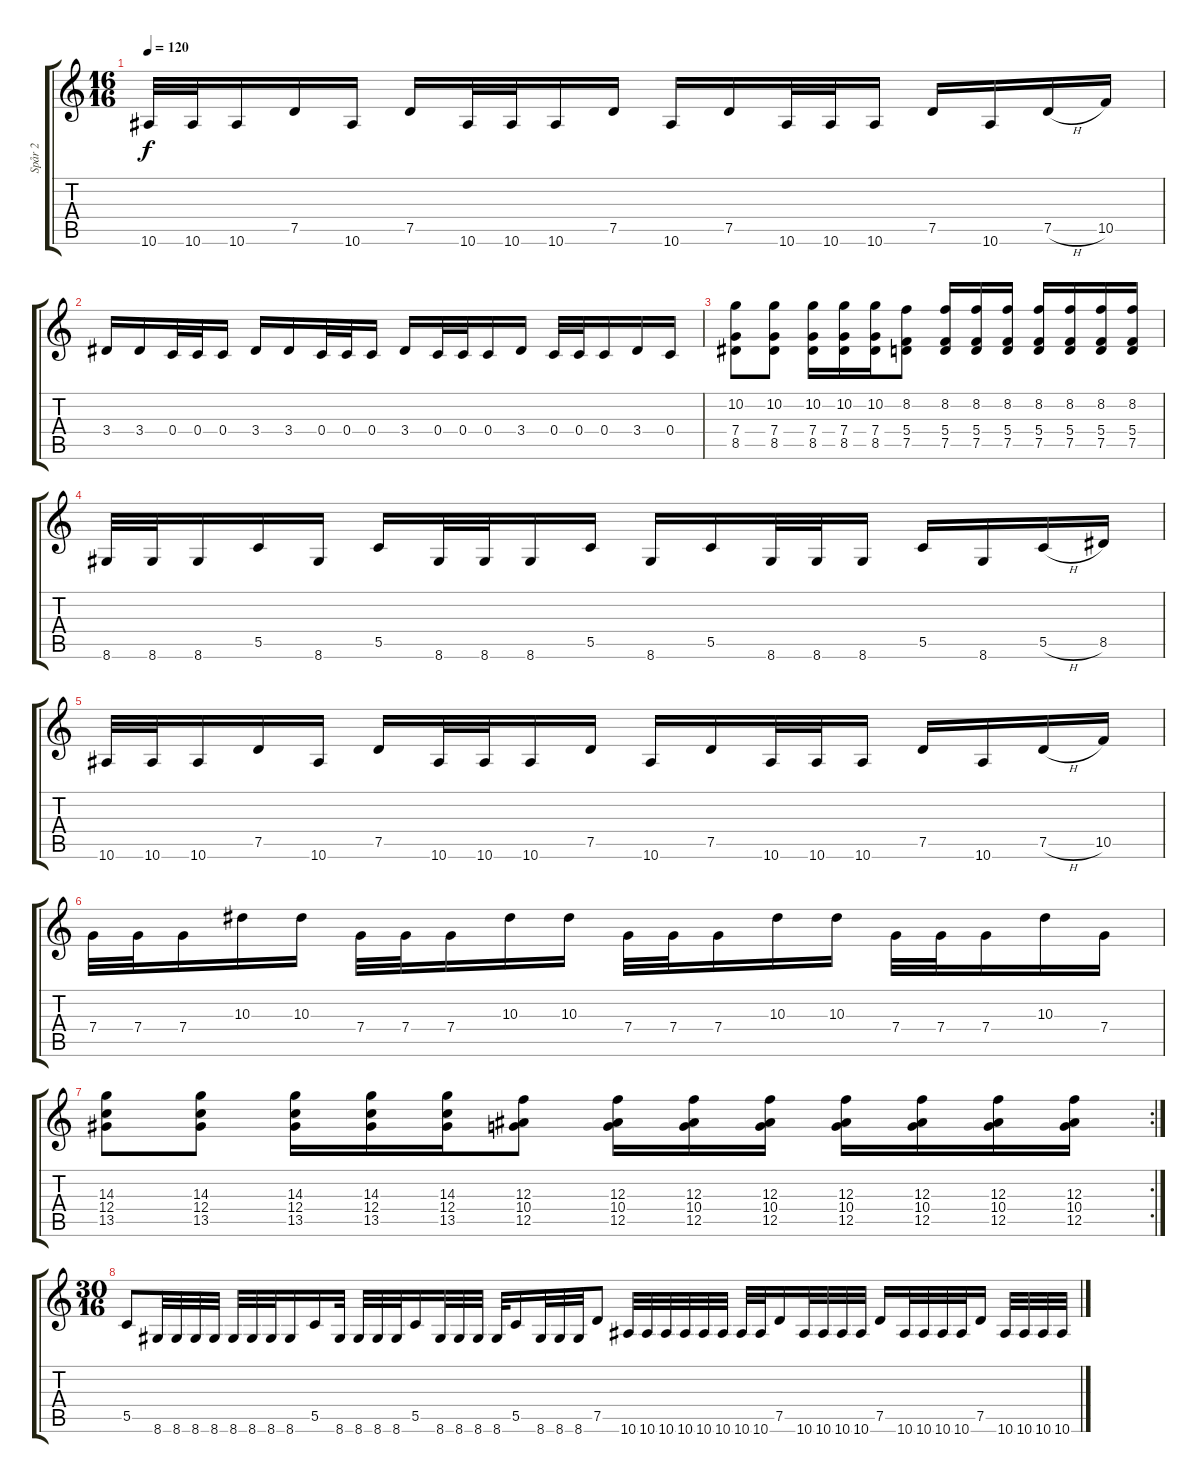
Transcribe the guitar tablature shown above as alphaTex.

\track ("Spår 2" "Spår 2") {instrument distortionguitar}
\staff {score tabs}
\tuning (D4 A3 F3 C3 G2 C2) {hide}
\ts (16 16)
\tempo 120
\clef g2
\ks c
10.6.32{dy f} 10.6.32 10.6.16 7.5.16 10.6.16 7.5.16 10.6.32 10.6.32 10.6.16 7.5.16 10.6.16 7.5.16 10.6.32 10.6.32 10.6.16 7.5.16 10.6.16 7.5{h}.16 10.5.16 |
3.4.16 3.4.16 0.4.32 0.4.32 0.4.16 3.4.16 3.4.16 0.4.32 0.4.32 0.4.16 3.4.16 0.4.32 0.4.32 0.4.16 3.4.16 0.4.32 0.4.32 0.4.16 3.4.16 0.4.16 |
(10.2 7.4 8.5).8 (10.2 7.4 8.5).8 (10.2 7.4 8.5).16 (10.2 7.4 8.5).16 (10.2 7.4 8.5).16 (8.2 5.4 7.5).8 (8.2 5.4 7.5).16 (8.2 5.4 7.5).16 (8.2 5.4 7.5).16 (8.2 5.4 7.5).16 (8.2 5.4 7.5).16 (8.2 5.4 7.5).16 (8.2 5.4 7.5).16 |
8.6.32 8.6.32 8.6.16 5.5.16 8.6.16 5.5.16 8.6.32 8.6.32 8.6.16 5.5.16 8.6.16 5.5.16 8.6.32 8.6.32 8.6.16 5.5.16 8.6.16 5.5{h}.16 8.5.16 |
10.6.32 10.6.32 10.6.16 7.5.16 10.6.16 7.5.16 10.6.32 10.6.32 10.6.16 7.5.16 10.6.16 7.5.16 10.6.32 10.6.32 10.6.16 7.5.16 10.6.16 7.5{h}.16 10.5.16 |
7.4.32 7.4.32 7.4.16 10.3.16 10.3.16 7.4.32 7.4.32 7.4.16 10.3.16 10.3.16 7.4.32 7.4.32 7.4.16 10.3.16 10.3.16 7.4.32 7.4.32 7.4.16 10.3.16 7.4.16 |
\rc 2
(14.3 12.4 13.5).8 (14.3 12.4 13.5).8 (14.3 12.4 13.5).16 (14.3 12.4 13.5).16 (14.3 12.4 13.5).16 (12.3 10.4 12.5).8 (12.3 10.4 12.5).16 (12.3 10.4 12.5).16 (12.3 10.4 12.5).16 (12.3 10.4 12.5).16 (12.3 10.4 12.5).16 (12.3 10.4 12.5).16 (12.3 10.4 12.5).16 |
\ts (30 16)
5.5.8 8.6.32 8.6.32 8.6.32 8.6.32 8.6.32 8.6.32 8.6.32 8.6.16 5.5.16 8.6.32 8.6.32 8.6.32 8.6.32 5.5.16 8.6.32 8.6.32 8.6.32 8.6.32 5.5.16 8.6.32 8.6.32 8.6.32 7.5.8 10.6.32 10.6.32 10.6.32 10.6.32 10.6.32 10.6.32 10.6.32 10.6.32 7.5.16 10.6.32 10.6.32 10.6.32 10.6.32 7.5.16 10.6.32 10.6.32 10.6.32 10.6.32 7.5.16 10.6.32 10.6.32 10.6.32 10.6.32
